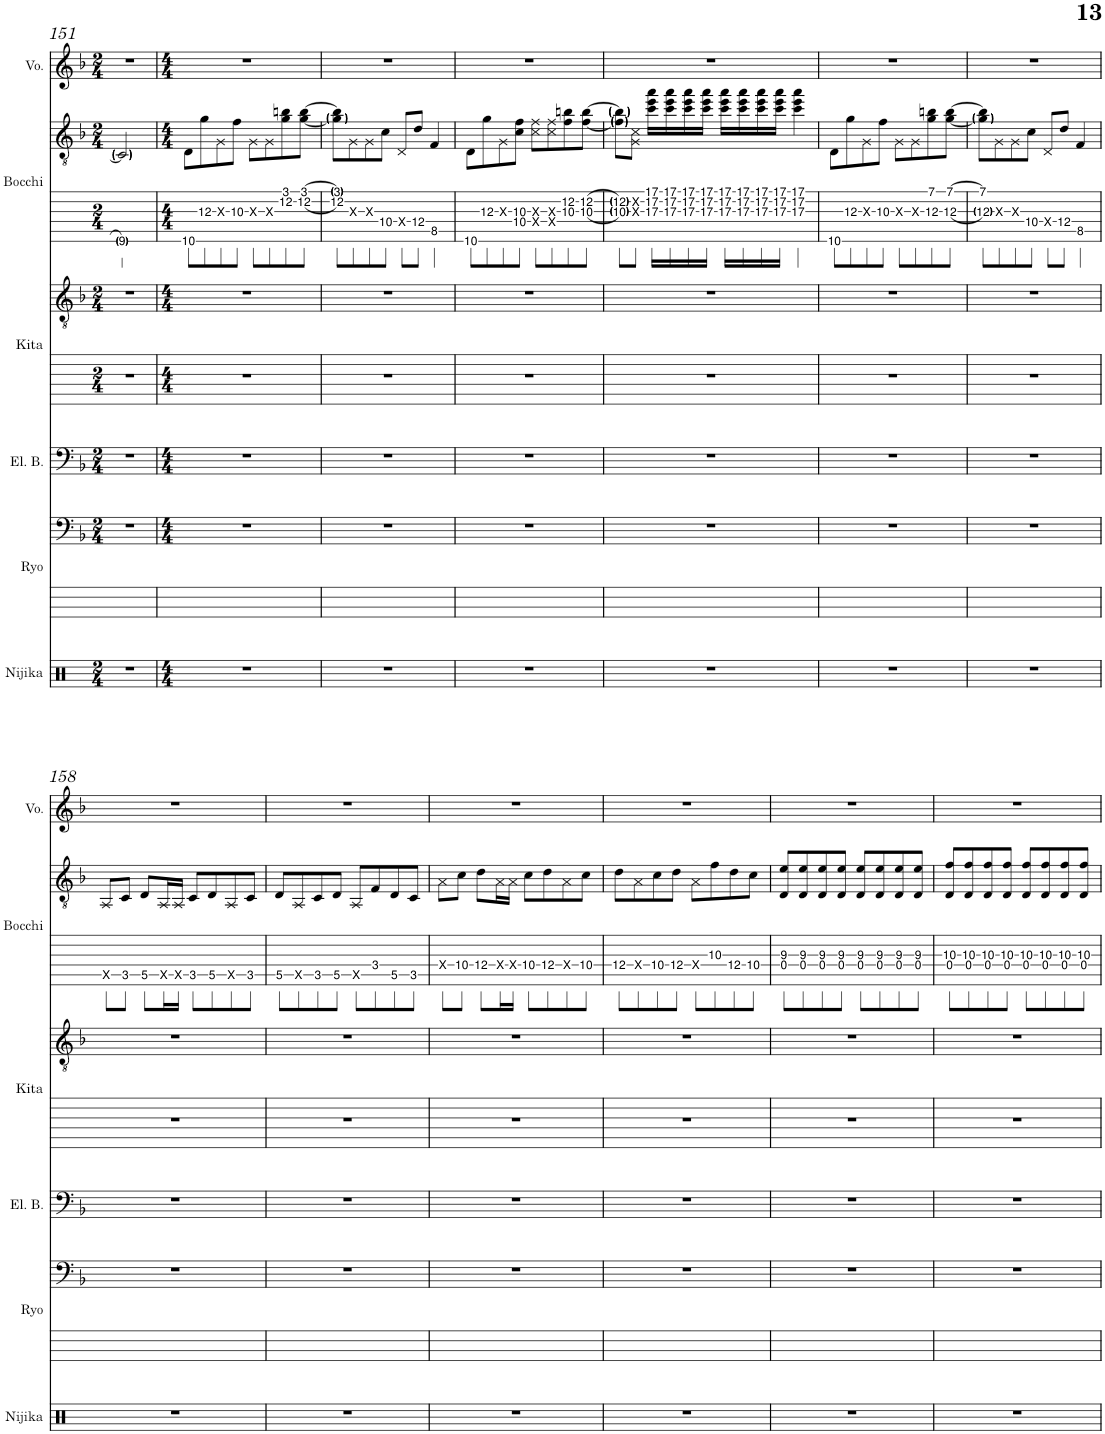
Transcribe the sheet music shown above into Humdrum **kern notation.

**kern	**kern	**kern	**kern	**kern	**kern	**kern	**kern	**kern
*part6	*part5	*part5	*part4	*part3	*part3	*part2	*part2	*part1
*staff9	*staff8	*staff7	*staff6	*staff5	*staff4	*staff3	*staff2	*staff1
*I"Nijika's Drumset	*I"Ryo's Bass	*	*I"Ryo's 5 String Bass	*I"Kita's Guitar	*	*I"Bocchi's Guitar	*	*I"Kita
*I'Nijika	*I'Ryo	*	*	*I'Kita	*	*I'Bocchi	*	*
!!LO:PB:g=z
*clefX	*	*clefF4	*clefF4	*	*clefGv2	*	*clefGv2	*clefG2
*	*Trd7c12	*Trd7c12	*Trd7c12	*	*	*	*	*
*k[]	*k[b-]	*k[b-]	*k[b-]	*k[b-]	*k[b-]	*k[b-]	*k[b-]	*k[b-]
*M2/4	*M2/4	*M2/4	*M2/4	*M2/4	*M2/4	*M2/4	*M2/4	*M2/4
=151	=151	=151	=151	=151	=151	=151	=151	=151
2r	2r	2r	2r	2r	2r	2C#\]	2C#/]	2r
=152	=152	=152	=152	=152	=152	=152	=152	=152
*M4/4	*M4/4	*M4/4	*M4/4	*M4/4	*M4/4	*M4/4	*M4/4	*M4/4
1r	1r	1r	1r	1r	1r	8D\L	8D\L	1r
.	.	.	.	.	.	8g\	8g\	.
.	.	.	.	.	.	8G\	8G\	.
.	.	.	.	.	.	8f\J	8f\J	.
.	.	.	.	.	.	8G\L	8G\L	.
.	.	.	.	.	.	8G\	8G\	.
.	.	.	.	.	.	8b\ 8g\	8g\ 8bn\	.
.	.	.	.	.	.	[8b\ [8g\J	[8g\ [8b\J	.
=153	=153	=153	=153	=153	=153	=153	=153	=153
1r	1r	1r	1r	1r	1r	8b\] 8g\]L	8g\] 8b\]L	1r
.	.	.	.	.	.	8G\	8G\	.
.	.	.	.	.	.	8G\	8G\	.
.	.	.	.	.	.	8c\J	8c\J	.
.	.	.	.	.	.	8D\L	8D/L	.
.	.	.	.	.	.	8d\J	8d/J	.
.	.	.	.	.	.	4F\	4F/	.
=154	=154	=154	=154	=154	=154	=154	=154	=154
1r	1r	1r	1r	1r	1r	8D\L	8D\L	1r
.	.	.	.	.	.	8g\	8g\	.
.	.	.	.	.	.	8G\	8G\	.
.	.	.	.	.	.	8c\ 8f\J	8c\ 8f\J	.
.	.	.	.	.	.	8c\ 8f\L	8c\ 8f\L	.
.	.	.	.	.	.	8c\ 8f\	8c\ 8f\	.
.	.	.	.	.	.	8f\ 8b\	8f\ 8bn\	.
.	.	.	.	.	.	[8f\ [8b\J	[8f\ [8b\J	.
=155	=155	=155	=155	=155	=155	=155	=155	=155
1r	1r	1r	1r	1r	1r	8f\] 8b\]L	8f\] 8b\]L	1r
.	.	.	.	.	.	8G\ 8c\J	8G\ 8c\J	.
.	.	.	.	.	.	16cc\ 16ee\ 16aa\LL	16cc\ 16ee\ 16aa\LL	.
.	.	.	.	.	.	16cc\ 16ee\ 16aa\	16cc\ 16ee\ 16aa\	.
.	.	.	.	.	.	16cc\ 16ee\ 16aa\	16cc\ 16ee\ 16aa\	.
.	.	.	.	.	.	16cc\ 16ee\ 16aa\JJ	16cc\ 16ee\ 16aa\JJ	.
.	.	.	.	.	.	16cc\ 16ee\ 16aa\LL	16cc\ 16ee\ 16aa\LL	.
.	.	.	.	.	.	16cc\ 16ee\ 16aa\	16cc\ 16ee\ 16aa\	.
.	.	.	.	.	.	16cc\ 16ee\ 16aa\	16cc\ 16ee\ 16aa\	.
.	.	.	.	.	.	16cc\ 16ee\ 16aa\JJ	16cc\ 16ee\ 16aa\JJ	.
.	.	.	.	.	.	4cc\ 4ee\ 4aa\	4cc\ 4ee\ 4aa\	.
=156	=156	=156	=156	=156	=156	=156	=156	=156
1r	1r	1r	1r	1r	1r	8D\L	8D\L	1r
.	.	.	.	.	.	8g\	8g\	.
.	.	.	.	.	.	8G\	8G\	.
.	.	.	.	.	.	8f\J	8f\J	.
.	.	.	.	.	.	8G\L	8G\L	.
.	.	.	.	.	.	8G\	8G\	.
.	.	.	.	.	.	8g\ 8b\	8g\ 8bn\	.
.	.	.	.	.	.	[8g\ [8b\J	[8g\ [8b\J	.
=157	=157	=157	=157	=157	=157	=157	=157	=157
1r	1r	1r	1r	1r	1r	8g\] 8b\]L	8g\] 8b\]L	1r
.	.	.	.	.	.	8G\	8G\	.
.	.	.	.	.	.	8G\	8G\	.
.	.	.	.	.	.	8c\J	8c\J	.
.	.	.	.	.	.	8D\L	8D/L	.
.	.	.	.	.	.	8d\J	8d/J	.
.	.	.	.	.	.	4F\	4F/	.
!!LO:LB:g=z
=158	=158	=158	=158	=158	=158	=158	=158	=158
1r	1r	1r	1r	1r	1r	8AA\L	8AA/L	1r
.	.	.	.	.	.	8C\J	8C/J	.
.	.	.	.	.	.	8D\L	8D/L	.
.	.	.	.	.	.	16AA\L	16AA/L	.
.	.	.	.	.	.	16AA\JJ	16AA/JJ	.
.	.	.	.	.	.	8C\L	8C/L	.
.	.	.	.	.	.	8D\	8D/	.
.	.	.	.	.	.	8AA\	8AA/	.
.	.	.	.	.	.	8C\J	8C/J	.
=159	=159	=159	=159	=159	=159	=159	=159	=159
1r	1r	1r	1r	1r	1r	8D\L	8D/L	1r
.	.	.	.	.	.	8AA\	8AA/	.
.	.	.	.	.	.	8C\	8C/	.
.	.	.	.	.	.	8D\J	8D/J	.
.	.	.	.	.	.	8AA\L	8AA/L	.
.	.	.	.	.	.	8F\	8F/	.
.	.	.	.	.	.	8D\	8D/	.
.	.	.	.	.	.	8C\J	8C/J	.
=160	=160	=160	=160	=160	=160	=160	=160	=160
1r	1r	1r	1r	1r	1r	8A\L	8A\L	1r
.	.	.	.	.	.	8c\J	8c\J	.
.	.	.	.	.	.	8d\L	8d\L	.
.	.	.	.	.	.	16A\L	16A\L	.
.	.	.	.	.	.	16A\JJ	16A\JJ	.
.	.	.	.	.	.	8c\L	8c\L	.
.	.	.	.	.	.	8d\	8d\	.
.	.	.	.	.	.	8A\	8A\	.
.	.	.	.	.	.	8c\J	8c\J	.
=161	=161	=161	=161	=161	=161	=161	=161	=161
1r	1r	1r	1r	1r	1r	8d\L	8d\L	1r
.	.	.	.	.	.	8A\	8A\	.
.	.	.	.	.	.	8c\	8c\	.
.	.	.	.	.	.	8d\J	8d\J	.
.	.	.	.	.	.	8A\L	8A\L	.
.	.	.	.	.	.	8f\	8f\	.
.	.	.	.	.	.	8d\	8d\	.
.	.	.	.	.	.	8c\J	8c\J	.
=162	=162	=162	=162	=162	=162	=162	=162	=162
1r	1r	1r	1r	1r	1r	8D\ 8e\L	8D/ 8e/L	1r
.	.	.	.	.	.	8D\ 8e\	8D/ 8e/	.
.	.	.	.	.	.	8D\ 8e\	8D/ 8e/	.
.	.	.	.	.	.	8D\ 8e\J	8D/ 8e/J	.
.	.	.	.	.	.	8D\ 8e\L	8D/ 8e/L	.
.	.	.	.	.	.	8D\ 8e\	8D/ 8e/	.
.	.	.	.	.	.	8D\ 8e\	8D/ 8e/	.
.	.	.	.	.	.	8D\ 8e\J	8D/ 8e/J	.
=163	=163	=163	=163	=163	=163	=163	=163	=163
1r	1r	1r	1r	1r	1r	8D\ 8f\L	8D/ 8f/L	1r
.	.	.	.	.	.	8D\ 8f\	8D/ 8f/	.
.	.	.	.	.	.	8D\ 8f\	8D/ 8f/	.
.	.	.	.	.	.	8D\ 8f\J	8D/ 8f/J	.
.	.	.	.	.	.	8D\ 8f\L	8D/ 8f/L	.
.	.	.	.	.	.	8D\ 8f\	8D/ 8f/	.
.	.	.	.	.	.	8D\ 8f\	8D/ 8f/	.
.	.	.	.	.	.	8D\ 8f\J	8D/ 8f/J	.
=	=	=	=	=	=	=	=	=
*-	*-	*-	*-	*-	*-	*-	*-	*-
